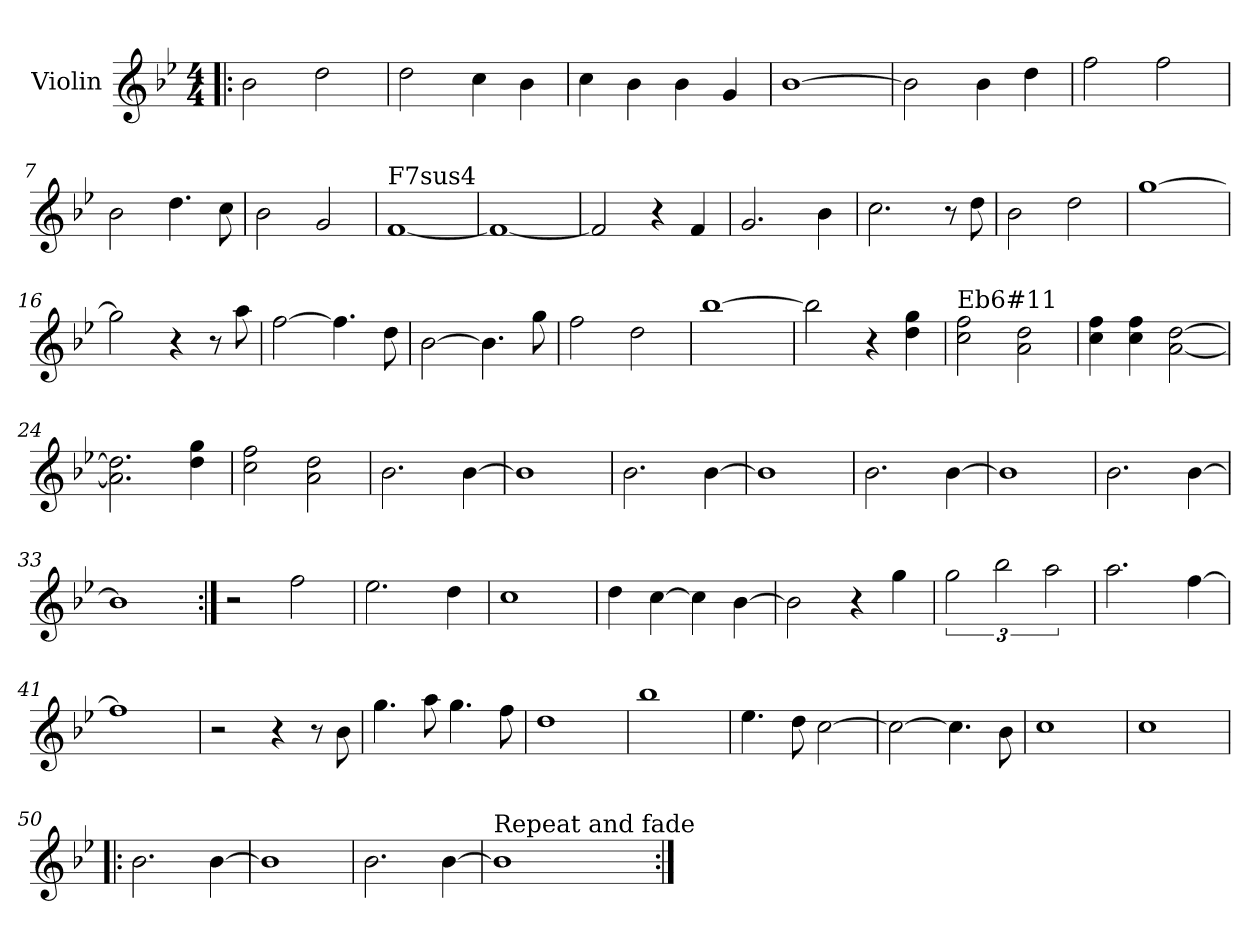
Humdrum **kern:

**kern
*part1
*staff1
*I"Violin
*I'Vln
*clefG2
*k[b-e-]
*B-:
*M4/4
=1!|:
2b-\
2dd\
=2
2dd\
4cc\
4b-\
=3
4cc\
4b-\
4b-\
4g/
=4
[1b-
=5
2b-\]
4b-\
4dd\
!!LO:LB:g=z
=6
2ff\
2ff\
=7
2b-\
4.dd\
8cc\
=8
2b-\
2g/
=9
!LO:TX:a:t=F7sus4
[1f
=10
1f_
=11
2f/]
4r
4f/
!!LO:LB:g=z
=12
2.g/
4b-\
=13
2.cc\
8r
8dd\
=14
2b-\
2dd\
=15
[1gg
=16
2gg\]
4r
8r
8aa\
!!LO:LB:g=z
=17
[2ff\
4.ff\]
8dd\
=18
[2b-\
4.b-\]
8gg\
=19
2ff\
2dd\
=20
[1bb-
=21
2bb-\]
4r
4dd\ 4gg\
!!LO:LB:g=z
=22
!LO:TX:a:t=Eb6#11
2cc\ 2ff\
2a\ 2dd\
=23
4cc\ 4ff\
4cc\ 4ff\
[2a\ [2dd\
=24
2.a\] 2.dd\]
4dd\ 4gg\
=25
2cc\ 2ff\
2a\ 2dd\
!!LO:LB:g=z
=26
2.b-\
[4b-\
=27
1b-]
=28
2.b-\
[4b-\
=29
1b-]
=30
2.b-\
[4b-\
=31
1b-]
=32
2.b-\
[4b-\
=33
1b-]
!!LO:LB:g=z
=34:|!
2r
2ff\
=35
2.ee-\
4dd\
=36
1cc
=37
4dd\
[4cc\
4cc\]
[4b-\
!!LO:LB:g=z
=38
2b-\]
4r
4gg\
=39
3gg\
3bb-\
3aa\
=40
2.aa\
[4ff\
=41
1ff]
!!LO:LB:g=z
=42
2r
4r
8r
8b-\
=43
4.gg\
8aa\
4.gg\
8ff\
=44
1dd
=45
1bb-
!!LO:LB:g=z
=46
4.ee-\
8dd\
[2cc\
=47
2cc\_
4.cc\]
8b-\
=48
1cc
=49
1cc
!!LO:LB:g=z
=50!|:
2.b-\
[4b-\
=51
1b-]
=52
2.b-\
[4b-\
=53
!LO:TX:a:t=Repeat and fade
1b-]
=:|!
*-
